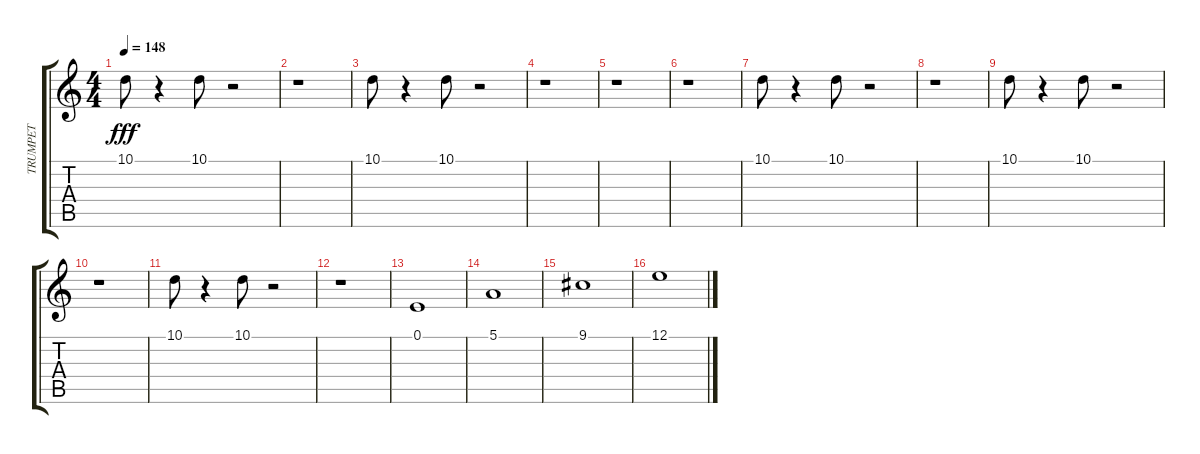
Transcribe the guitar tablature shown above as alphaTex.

\track ("TRUMPET" "TRUMPET") {instrument trumpet}
\staff {score tabs}
\tuning (E4 B3 G3 D3 A2 E2) {hide}
\ts (4 4)
\tempo 148
\clef g2
\ks c
10.1.8{dy fff} r.4 10.1.8 r.2 |
r.1 |
10.1.8 r.4 10.1.8 r.2 |
r.1 |
r.1 |
r.1 |
10.1.8 r.4 10.1.8 r.2 |
r.1 |
10.1.8 r.4 10.1.8 r.2 |
r.1 |
10.1.8 r.4 10.1.8 r.2 |
r.1 |
0.1.1 |
5.1.1 |
9.1.1 |
12.1.1
